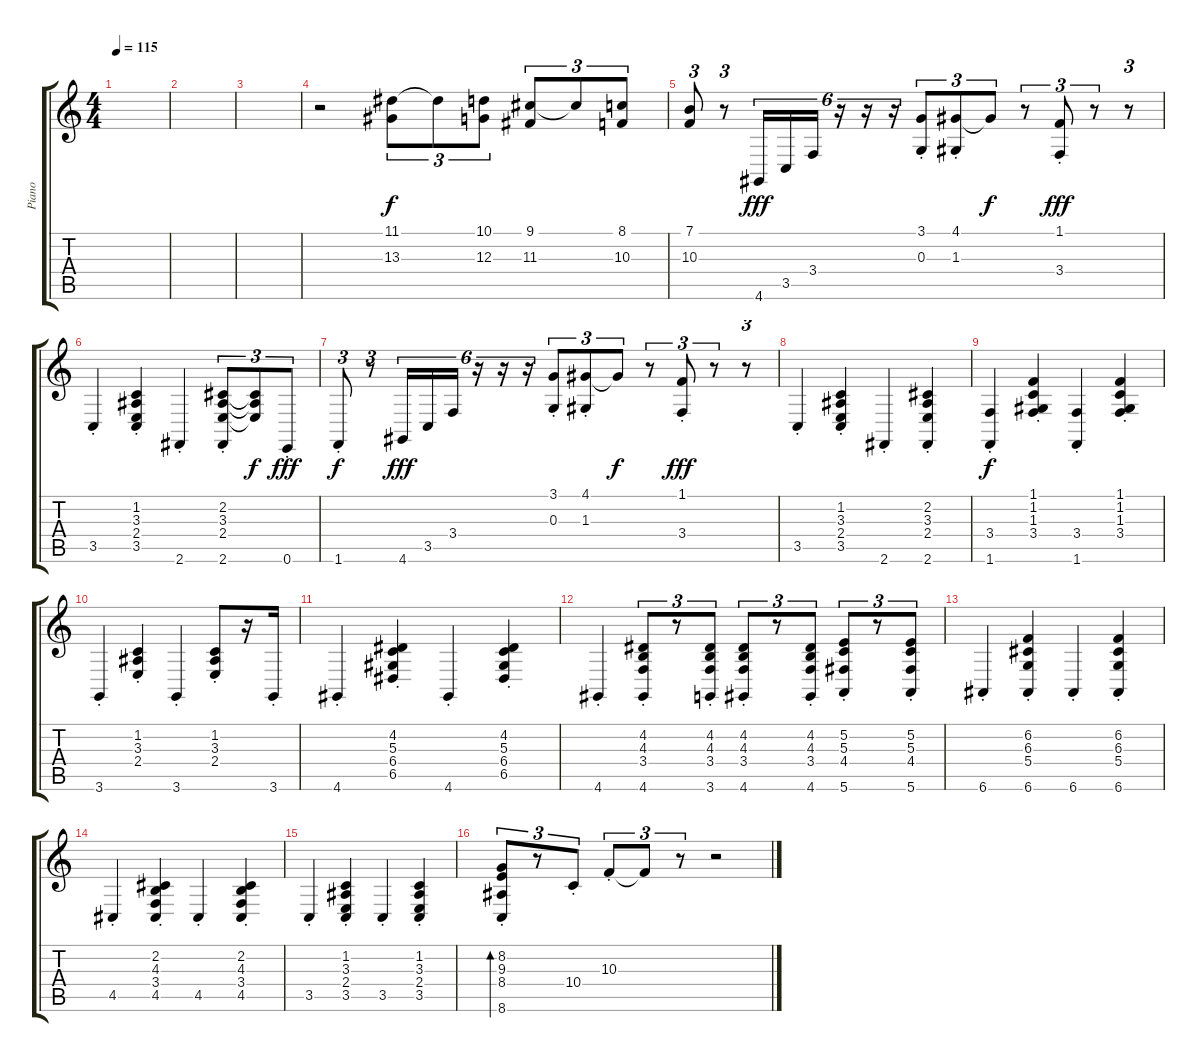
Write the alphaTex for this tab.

\track ("Piano" "Piano") {instrument acousticgrandpiano}
\staff {score tabs}
\tuning (E4 B3 G3 D3 A2 E2) {hide}
\ts (4 4)
\tempo 115
\clef g2
\ks c
|
|
|
r.2 (11.1 13.3).8{tu (3 2)} 11.1{t}.8{tu (3 2)} (10.1 12.3).8{tu (3 2)} (9.1 11.3).8{tu (3 2)} 9.1{t}.8{tu (3 2)} (8.1 10.3).8{tu (3 2)} |
(7.1 10.3).8{tu (3 2)} r.8{tu (3 2)} 4.6.16{tu (6 4) dy fff} 3.5.16{tu (6 4)} 3.4.16{tu (6 4)} r.16{tu (6 4)} r.16{tu (6 4)} r.16{tu (6 4)} (3.1{st} 0.3{st}).8{tu (3 2)} (4.1{st} 1.3{st}).8{tu (3 2)} 4.1{t}.8{tu (3 2) dy f} r.8{tu (3 2)} (1.1{st} 3.4{st}).8{tu (3 2) dy fff} r.8{tu (3 2)} r.8{tu (3 2)} |
3.5{st}.4 (1.2{st} 3.3{st} 2.4{st} 3.5{st}).4 2.6{st}.4 (2.2{st} 3.3{st} 2.4{st} 2.6{st}).8{tu (3 2)} (2.2{t} 3.3{t} 2.4{t}).8{tu (3 2) dy f} 0.6{st}.8{tu (3 2) dy fff} |
1.6{st}.8{tu (3 2) dy f} r.8{tu (3 2)} 4.6.16{tu (6 4) dy fff} 3.5.16{tu (6 4)} 3.4.16{tu (6 4)} r.16{tu (6 4)} r.16{tu (6 4)} r.16{tu (6 4)} (3.1{st} 0.3{st}).8{tu (3 2)} (4.1{st} 1.3{st}).8{tu (3 2)} 4.1{t}.8{tu (3 2) dy f} r.8{tu (3 2)} (1.1{st} 3.4{st}).8{tu (3 2) dy fff} r.8{tu (3 2)} r.8{tu (3 2)} |
3.5{st}.4 (1.2{st} 3.3{st} 2.4{st} 3.5{st}).4 2.6{st}.4 (2.2{st} 3.3{st} 2.4{st} 2.6{st}).4 |
(3.4{st} 1.6{st}).4{dy f} (1.1{st} 1.2{st} 1.3{st} 3.4{st}).4 (3.4{st} 1.6{st}).4 (1.1{st} 1.2{st} 1.3{st} 3.4{st}).4 |
3.6{st}.4 (1.2{st} 3.3{st} 2.4{st}).4 3.6{st}.4 (1.2{st} 3.3{st} 2.4{st}).8 r.16 3.6{st}.16 |
4.6{st}.4 (4.2{st} 5.3{st} 6.4{st} 6.5{st}).4 4.6{st}.4 (4.2{st} 5.3{st} 6.4{st} 6.5{st}).4 |
4.6{st}.4 (4.2{st} 4.3{st} 3.4{st} 4.6{st}).8{tu (3 2)} r.8{tu (3 2)} (4.2{st} 4.3{st} 3.4{st} 3.6{st}).8{tu (3 2)} (4.2{st} 4.3{st} 3.4{st} 4.6{st}).8{tu (3 2)} r.8{tu (3 2)} (4.2{st} 4.3{st} 3.4{st} 4.6{st}).8{tu (3 2)} (5.2{st} 5.3{st} 4.4{st} 5.6{st}).8{tu (3 2)} r.8{tu (3 2)} (5.2{st} 5.3{st} 4.4{st} 5.6{st}).8{tu (3 2)} |
6.6{st}.4 (6.2{st} 6.3{st} 5.4{st} 6.6{st}).4 6.6{st}.4 (6.2{st} 6.3{st} 5.4{st} 6.6{st}).4 |
4.5{st}.4 (2.2{st} 4.3{st} 3.4{st} 4.5{st}).4 4.5{st}.4 (2.2{st} 4.3{st} 3.4{st} 4.5{st}).4 |
3.5{st}.4 (1.2{st} 3.3{st} 2.4{st} 3.5{st}).4 3.5{st}.4 (1.2{st} 3.3{st} 2.4{st} 3.5{st}).4 |
(8.2{st} 9.3{st} 8.4{st} 8.6{st}).8{tu (3 2) bd 30} r.8{tu (3 2)} 10.4{st}.8{tu (3 2)} 10.3{st}.8{tu (3 2)} 10.3{t}.8{tu (3 2)} r.8{tu (3 2)} r.2
